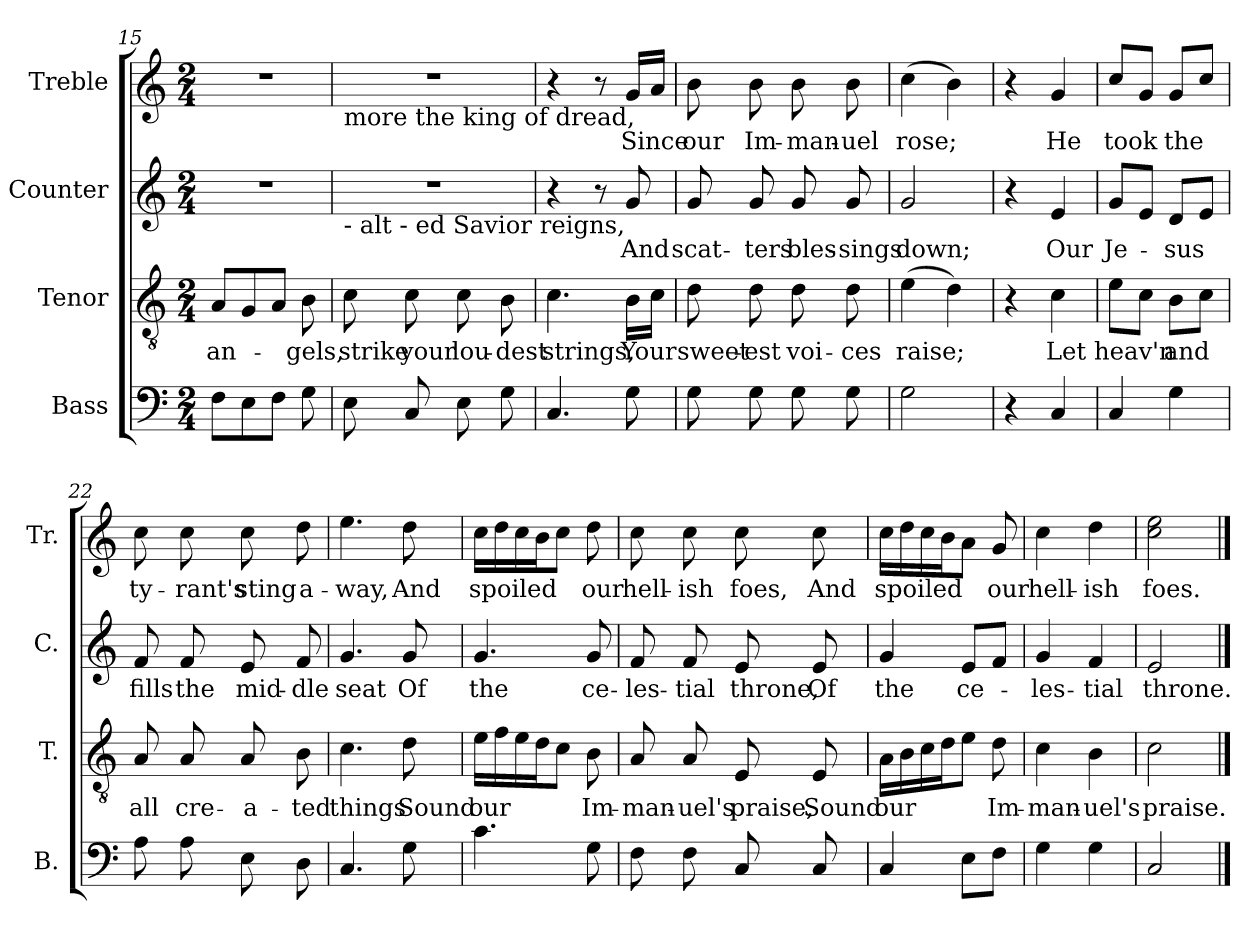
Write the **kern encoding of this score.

**kern	**kern	**text	**kern	**text	**kern	**text
*part4	*part3	*part3	*part2	*part2	*part1	*part1
*staff4	*staff3	*staff3	*staff2	*staff2	*staff1	*staff1
*I"Bass	*I"Tenor	*	*I"Counter	*	*I"Treble	*
*I'B.	*I'T.	*	*I'C.	*	*I'Tr.	*
*clefF4	*clefGv2	*	*clefG2	*	*clefG2	*
*k[]	*k[]	*	*k[]	*	*k[]	*
*M2/4	*M2/4	*	*M2/4	*	*M2/4	*
=15	=15	=15	=15	=15	=15	=15
8F\L	8A/L	an-	2r	.	2r	.
8E\	8G/	.	.	.	.	.
8F\J	8A/J	.	.	.	.	.
8G\	8B\	-gels,	.	.	.	.
!!LO:LB:g=z
=16	=16	=16	=16	=16	=16	=16
!	!	!	!	!	!LO:TX:b:t=more  the  king   of        dread,	!
!	!	!	!LO:TX:b:t=- alt  -  ed   Savior        reigns,	!	!	!
8E\	8c\	strike	2r	.	2r	.
8C/	8c\	your	.	.	.	.
8E\	8c\	lou-	.	.	.	.
8G\	8B\	-dest	.	.	.	.
=17	=17	=17	=17	=17	=17	=17
4.C/	4.c\	strings,	4r	.	4r	.
.	.	.	8r	.	8r	.
8G\	16B\LL	Your	8g/	And	16g/LL	Since
.	16c\JJ	.	.	.	16a/JJ	.
=18	=18	=18	=18	=18	=18	=18
8G\	8d\	sweet-	8g/	scat-	8b\	our
8G\	8d\	-est	8g/	-ters	8b\	Im-
8G\	8d\	voi-	8g/	bles-	8b\	-man-
8G\	8d\	-ces	8g/	-sings	8b\	-uel
=19	=19	=19	=19	=19	=19	=19
2G\	(4e\	raise;	2g/	down;	(4cc\	rose;
.	4d\)	.	.	.	4b\)	.
=20	=20	=20	=20	=20	=20	=20
4r	4r	.	4r	.	4r	.
4C/	4c\	Let	4e/	Our	4g/	He
=21	=21	=21	=21	=21	=21	=21
4C/	8e\L	heav'n	8g/L	Je-	8cc/L	took
.	8c\J	.	8e/J	.	8g/J	.
4G\	8B\L	and	8d/L	-sus	8g/L	the
.	8c\J	.	8e/J	.	8cc/J	.
=22	=22	=22	=22	=22	=22	=22
8A\	8A/	all	8f/	fills	8cc\	ty-
8A\	8A/	cre-	8f/	the	8cc\	-rant's
8E\	8A/	-a-	8e/	mid-	8cc\	sting
8D\	8B\	-ted	8f/	-dle	8dd\	a-
!!LO:LB:g=z
=23	=23	=23	=23	=23	=23	=23
4.C/	4.c\	things	4.g/	seat	4.ee\	-way,
8G\	8d\	Sound	8g/	Of	8dd\	And
=24	=24	=24	=24	=24	=24	=24
4.c\	16e\LL	our	4.g/	the	16cc\LL	spoiled
.	16f\	.	.	.	16dd\	.
.	16e\	.	.	.	16cc\	.
.	16d\J	.	.	.	16b\J	.
.	8c\J	.	.	.	8cc\J	.
8G\	8B\	Im-	8g/	ce-	8dd\	our
=25	=25	=25	=25	=25	=25	=25
8F\	8A/	-man-	8f/	-les-	8cc\	hell-
8F\	8A/	-uel's	8f/	-tial	8cc\	-ish
8C/	8E/	praise,	8e/	throne,	8cc\	foes,
8C/	8E/	Sound	8e/	Of	8cc\	And
=26	=26	=26	=26	=26	=26	=26
4C/	16A\LL	our	4g/	the	16cc\LL	spoiled
.	16B\	.	.	.	16dd\	.
.	16c\	.	.	.	16cc\	.
.	16d\J	.	.	.	16b\J	.
8E\L	8e\J	.	8e/L	ce-	8a\J	.
8F\J	8d\	Im-	8f/J	.	8g/	our
=27	=27	=27	=27	=27	=27	=27
4G\	4c\	-man-	4g/	-les-	4cc\	hell-
4G\	4B\	-uel's	4f/	-tial	4dd\	-ish
=28	=28	=28	=28	=28	=28	=28
2C/	2c\	praise.	2e/	throne.	2cc\ 2ee\	foes.
==	==	==	==	==	==	==
*-	*-	*-	*-	*-	*-	*-
